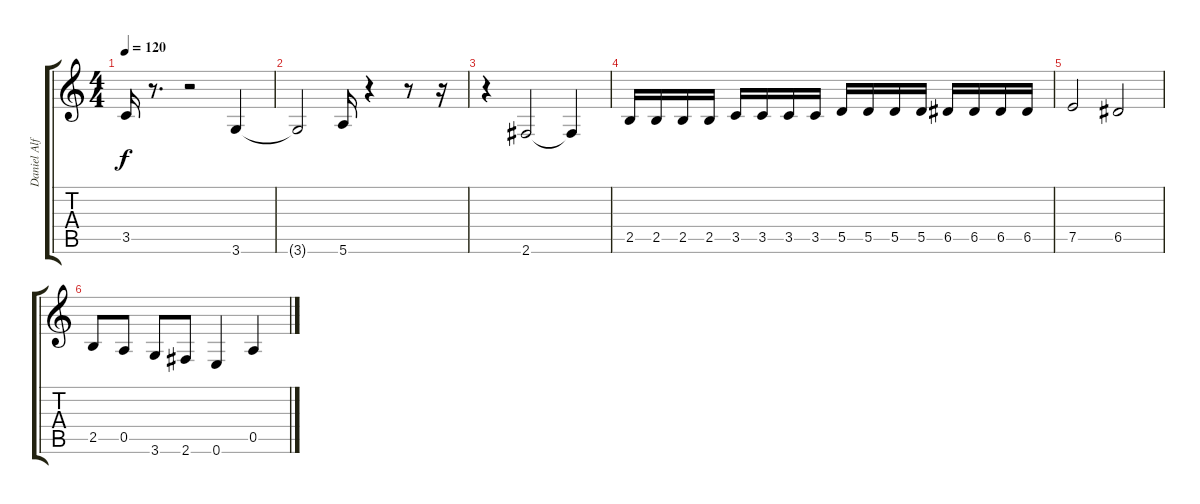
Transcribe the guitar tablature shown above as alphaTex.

\track ("Daniel Alfonso" "Daniel Alf") {instrument electricbassfinger}
\staff {score tabs}
\tuning (E4 B3 G3 D3 A2 E2) {hide}
\ts (4 4)
\tempo 120
\clef g2
\ks c
3.5.16{dy f} r.8{d} r.2 3.6.4 |
3.6{t}.2 5.6.16 r.4 r.8 r.16 |
r.4 2.6.2 2.6{t}.4 |
2.5.16{volume 13} 2.5.16 2.5.16 2.5.16 3.5.16 3.5.16 3.5.16 3.5.16 5.5.16 5.5.16 5.5.16 5.5.16 6.5.16 6.5.16 6.5.16 6.5.16 |
7.5.2 6.5.2 |
2.5.8 0.5.8 3.6.8 2.6.8 0.6.4 0.5.4
